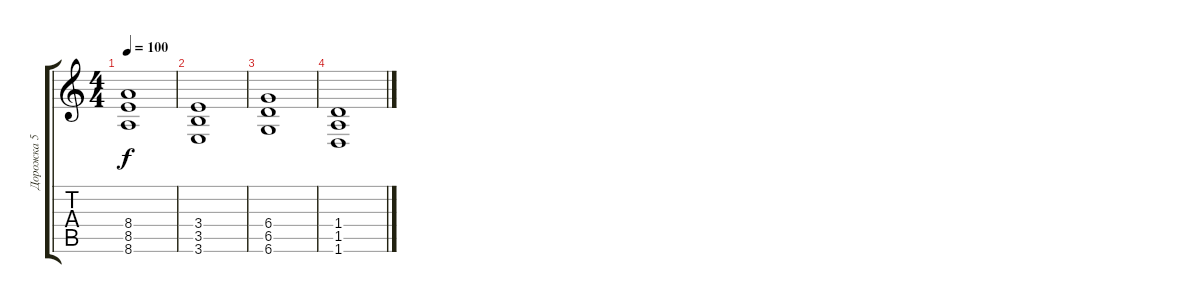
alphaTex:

\track ("Дорожка 5" "Дорожка 5") {instrument electricguitarjazz}
\staff {score tabs}
\tuning (Eb4 Bb3 Gb3 Db3 Ab2 Db2) {hide}
\ts (4 4)
\tempo 100
\clef g2
\ks c
(8.4 8.5 8.6).1{dy f} |
(3.4 3.5 3.6).1 |
(6.4 6.5 6.6).1 |
(1.4 1.5 1.6).1
